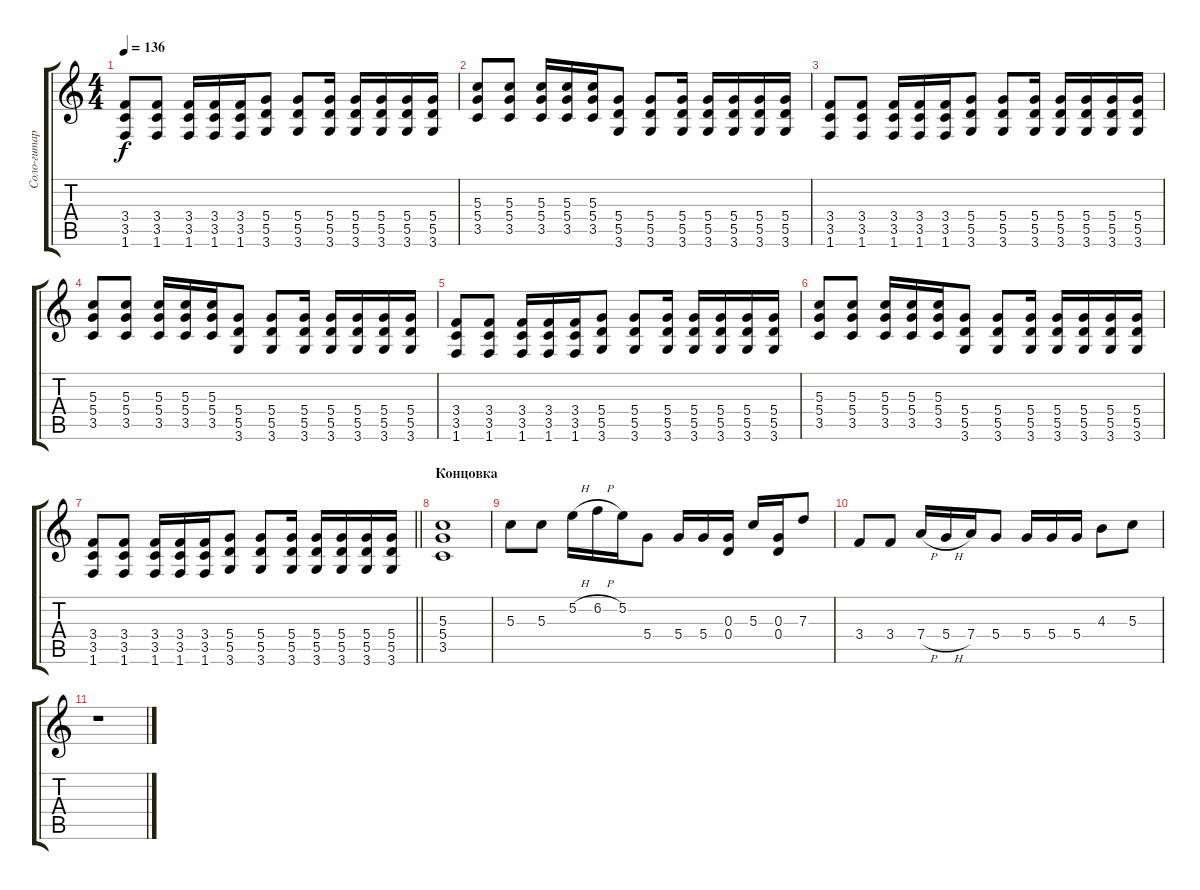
\track ("Соло-гитара" "Соло-гитар") {instrument overdrivenguitar}
\staff {score tabs}
\tuning (E4 B3 G3 D3 A2 E2) {hide}
\ts (4 4)
\tempo 136
\clef g2
\ks c
(3.4 3.5 1.6).8{dy f} (3.4 3.5 1.6).8 (3.4 3.5 1.6).16 (3.4 3.5 1.6).16 (3.4 3.5 1.6).16 (5.4 5.5 3.6).8 (5.4 5.5 3.6).8 (5.4 5.5 3.6).16 (5.4 5.5 3.6).16 (5.4 5.5 3.6).16 (5.4 5.5 3.6).16 (5.4 5.5 3.6).16 |
(5.3 5.4 3.5).8 (5.3 5.4 3.5).8 (5.3 5.4 3.5).16 (5.3 5.4 3.5).16 (5.3 5.4 3.5).16 (5.4 5.5 3.6).8 (5.4 5.5 3.6).8 (5.4 5.5 3.6).16 (5.4 5.5 3.6).16 (5.4 5.5 3.6).16 (5.4 5.5 3.6).16 (5.4 5.5 3.6).16 |
(3.4 3.5 1.6).8 (3.4 3.5 1.6).8 (3.4 3.5 1.6).16 (3.4 3.5 1.6).16 (3.4 3.5 1.6).16 (5.4 5.5 3.6).8 (5.4 5.5 3.6).8 (5.4 5.5 3.6).16 (5.4 5.5 3.6).16 (5.4 5.5 3.6).16 (5.4 5.5 3.6).16 (5.4 5.5 3.6).16 |
(5.3 5.4 3.5).8 (5.3 5.4 3.5).8 (5.3 5.4 3.5).16 (5.3 5.4 3.5).16 (5.3 5.4 3.5).16 (5.4 5.5 3.6).8 (5.4 5.5 3.6).8 (5.4 5.5 3.6).16 (5.4 5.5 3.6).16 (5.4 5.5 3.6).16 (5.4 5.5 3.6).16 (5.4 5.5 3.6).16 |
(3.4 3.5 1.6).8 (3.4 3.5 1.6).8 (3.4 3.5 1.6).16 (3.4 3.5 1.6).16 (3.4 3.5 1.6).16 (5.4 5.5 3.6).8 (5.4 5.5 3.6).8 (5.4 5.5 3.6).16 (5.4 5.5 3.6).16 (5.4 5.5 3.6).16 (5.4 5.5 3.6).16 (5.4 5.5 3.6).16 |
(5.3 5.4 3.5).8 (5.3 5.4 3.5).8 (5.3 5.4 3.5).16 (5.3 5.4 3.5).16 (5.3 5.4 3.5).16 (5.4 5.5 3.6).8 (5.4 5.5 3.6).8 (5.4 5.5 3.6).16 (5.4 5.5 3.6).16 (5.4 5.5 3.6).16 (5.4 5.5 3.6).16 (5.4 5.5 3.6).16 |
\barLineRight lightlight
(3.4 3.5 1.6).8 (3.4 3.5 1.6).8 (3.4 3.5 1.6).16 (3.4 3.5 1.6).16 (3.4 3.5 1.6).16 (5.4 5.5 3.6).8 (5.4 5.5 3.6).8 (5.4 5.5 3.6).16 (5.4 5.5 3.6).16 (5.4 5.5 3.6).16 (5.4 5.5 3.6).16 (5.4 5.5 3.6).16 |
\section ("" "Концовка")
(5.3 5.4 3.5).1 |
5.3.8 5.3.8 5.2{h}.16 6.2{h}.16 5.2.16 5.4.8 5.4.16 5.4.16 (0.3 0.4).16 5.3.16 (0.3 0.4).16 7.3.8 |
3.4.8 3.4.8 7.4{h}.16 5.4{h}.16 7.4.16 5.4.8 5.4.16 5.4.16 5.4.16 4.3.8 5.3.8 |
r.1
